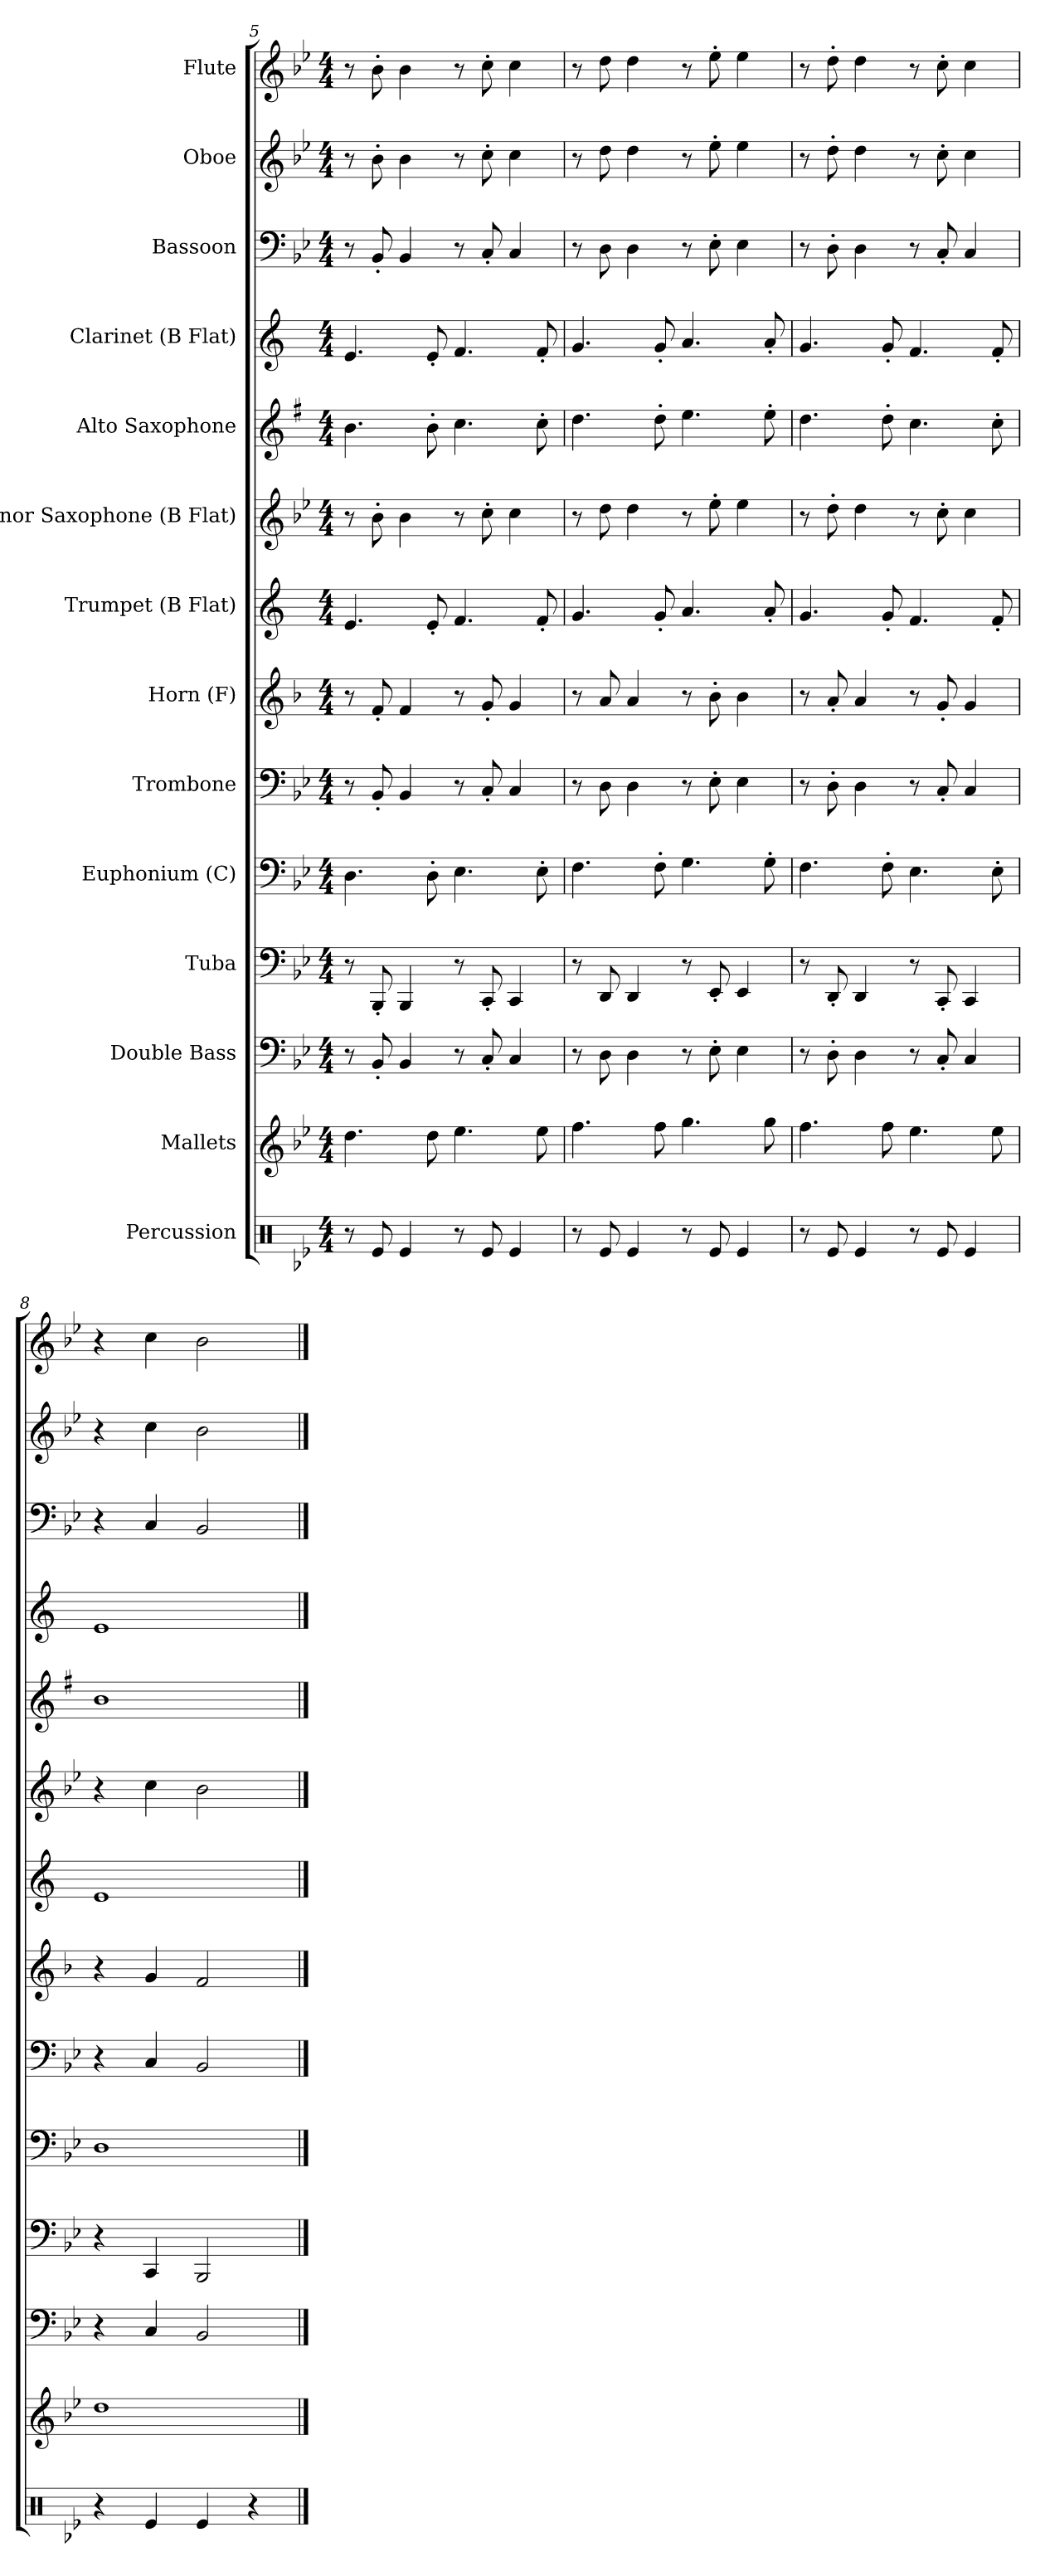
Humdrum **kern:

**kern	**kern	**kern	**kern	**kern	**kern	**kern	**kern	**kern	**kern	**kern	**kern	**kern	**kern
*part14	*part13	*part12	*part11	*part10	*part9	*part8	*part7	*part6	*part5	*part4	*part3	*part2	*part1
*staff14	*staff13	*staff12	*staff11	*staff10	*staff9	*staff8	*staff7	*staff6	*staff5	*staff4	*staff3	*staff2	*staff1
*I"Percussion	*I"Mallets	*I"Double Bass	*I"Tuba	*I"Euphonium (C)	*I"Trombone	*I"Horn (F)	*I"Trumpet (B Flat)	*I"Tenor Saxophone (B Flat)	*I"Alto Saxophone	*I"Clarinet (B Flat)	*I"Bassoon	*I"Oboe	*I"Flute
*clefX	*clefG2	*clefF4	*clefF4	*clefF4	*clefF4	*clefG2	*clefG2	*clefG2	*clefG2	*clefG2	*clefF4	*clefG2	*clefG2
*	*ITrd-14c-24	*ITrd7c12	*	*	*	*ITrd4c7	*ITrd1c2	*ITrd8c14	*ITrd5c9	*ITrd1c2	*	*	*
*k[b-e-]	*k[b-e-]	*k[b-e-]	*k[b-e-]	*k[b-e-]	*k[b-e-]	*k[b-e-]	*k[b-e-]	*k[b-e-]	*k[b-e-]	*k[b-e-]	*k[b-e-]	*k[b-e-]	*k[b-e-]
*B-:	*B-:	*B-:	*B-:	*B-:	*B-:	*B-:	*B-:	*B-:	*B-:	*B-:	*B-:	*B-:	*B-:
*M4/4	*M4/4	*M4/4	*M4/4	*M4/4	*M4/4	*M4/4	*M4/4	*M4/4	*M4/4	*M4/4	*M4/4	*M4/4	*M4/4
=5	=5	=5	=5	=5	=5	=5	=5	=5	=5	=5	=5	=5	=5
8r	4.dddd\	8r	8r	4.D\	8r	8r	4.d/	8r	4.d\	4.d/	8r	8r	8r
8Re/	.	8BBB-'</	8BBB-'</	.	8BB-'</	8B-'</	.	8B-'>\	.	.	8BB-'</	8b-'>\	8b-'>\
4Re/	.	4BBB-/	4BBB-/	.	4BB-/	4B-/	.	4B-\	.	.	4BB-/	4b-\	4b-\
.	8dddd\	.	.	8D'>\	.	.	8d'</	.	8d'>\	8d'</	.	.	.
8r	4.eeee-\	8r	8r	4.E-\	8r	8r	4.e-/	8r	4.e-\	4.e-/	8r	8r	8r
8Re/	.	8CC'</	8CC'</	.	8C'</	8c'</	.	8c'>\	.	.	8C'</	8cc'>\	8cc'>\
4Re/	.	4CC/	4CC/	.	4C/	4c/	.	4c\	.	.	4C/	4cc\	4cc\
.	8eeee-\	.	.	8E-'>\	.	.	8e-'</	.	8e-'>\	8e-'</	.	.	.
=6	=6	=6	=6	=6	=6	=6	=6	=6	=6	=6	=6	=6	=6
8r	4.ffff\	8r	8r	4.F\	8r	8r	4.f/	8r	4.f\	4.f/	8r	8r	8r
8Re/	.	8DD\	8DD/	.	8D\	8d/	.	8d\	.	.	8D\	8dd\	8dd\
4Re/	.	4DD\	4DD/	.	4D\	4d/	.	4d\	.	.	4D\	4dd\	4dd\
.	8ffff\	.	.	8F'>\	.	.	8f'</	.	8f'>\	8f'</	.	.	.
8r	4.gggg\	8r	8r	4.G\	8r	8r	4.g/	8r	4.g\	4.g/	8r	8r	8r
8Re/	.	8EE-'>\	8EE-'</	.	8E-'>\	8e-'>\	.	8e-'>\	.	.	8E-'>\	8ee-'>\	8ee-'>\
4Re/	.	4EE-\	4EE-/	.	4E-\	4e-\	.	4e-\	.	.	4E-\	4ee-\	4ee-\
.	8gggg\	.	.	8G'>\	.	.	8g'</	.	8g'>\	8g'</	.	.	.
=7	=7	=7	=7	=7	=7	=7	=7	=7	=7	=7	=7	=7	=7
8r	4.ffff\	8r	8r	4.F\	8r	8r	4.f/	8r	4.f\	4.f/	8r	8r	8r
8Re/	.	8DD'>\	8DD'</	.	8D'>\	8d'</	.	8d'>\	.	.	8D'>\	8dd'>\	8dd'>\
4Re/	.	4DD\	4DD/	.	4D\	4d/	.	4d\	.	.	4D\	4dd\	4dd\
.	8ffff\	.	.	8F'>\	.	.	8f'</	.	8f'>\	8f'</	.	.	.
8r	4.eeee-\	8r	8r	4.E-\	8r	8r	4.e-/	8r	4.e-\	4.e-/	8r	8r	8r
8Re/	.	8CC'</	8CC'</	.	8C'</	8c'</	.	8c'>\	.	.	8C'</	8cc'>\	8cc'>\
4Re/	.	4CC/	4CC/	.	4C/	4c/	.	4c\	.	.	4C/	4cc\	4cc\
.	8eeee-\	.	.	8E-'>\	.	.	8e-'</	.	8e-'>\	8e-'</	.	.	.
=8	=8	=8	=8	=8	=8	=8	=8	=8	=8	=8	=8	=8	=8
4r	1dddd\	4r	4r	1D\	4r	4r	1d/	4r	1d\	1d/	4r	4r	4r
4Re/	.	4CC/	4CC/	.	4C/	4c/	.	4c\	.	.	4C/	4cc\	4cc\
4Re/	.	2BBB-/	2BBB-/	.	2BB-/	2B-/	.	2B-\	.	.	2BB-/	2b-\	2b-\
4r	.	.	.	.	.	.	.	.	.	.	.	.	.
==	==	==	==	==	==	==	==	==	==	==	==	==	==
*-	*-	*-	*-	*-	*-	*-	*-	*-	*-	*-	*-	*-	*-
